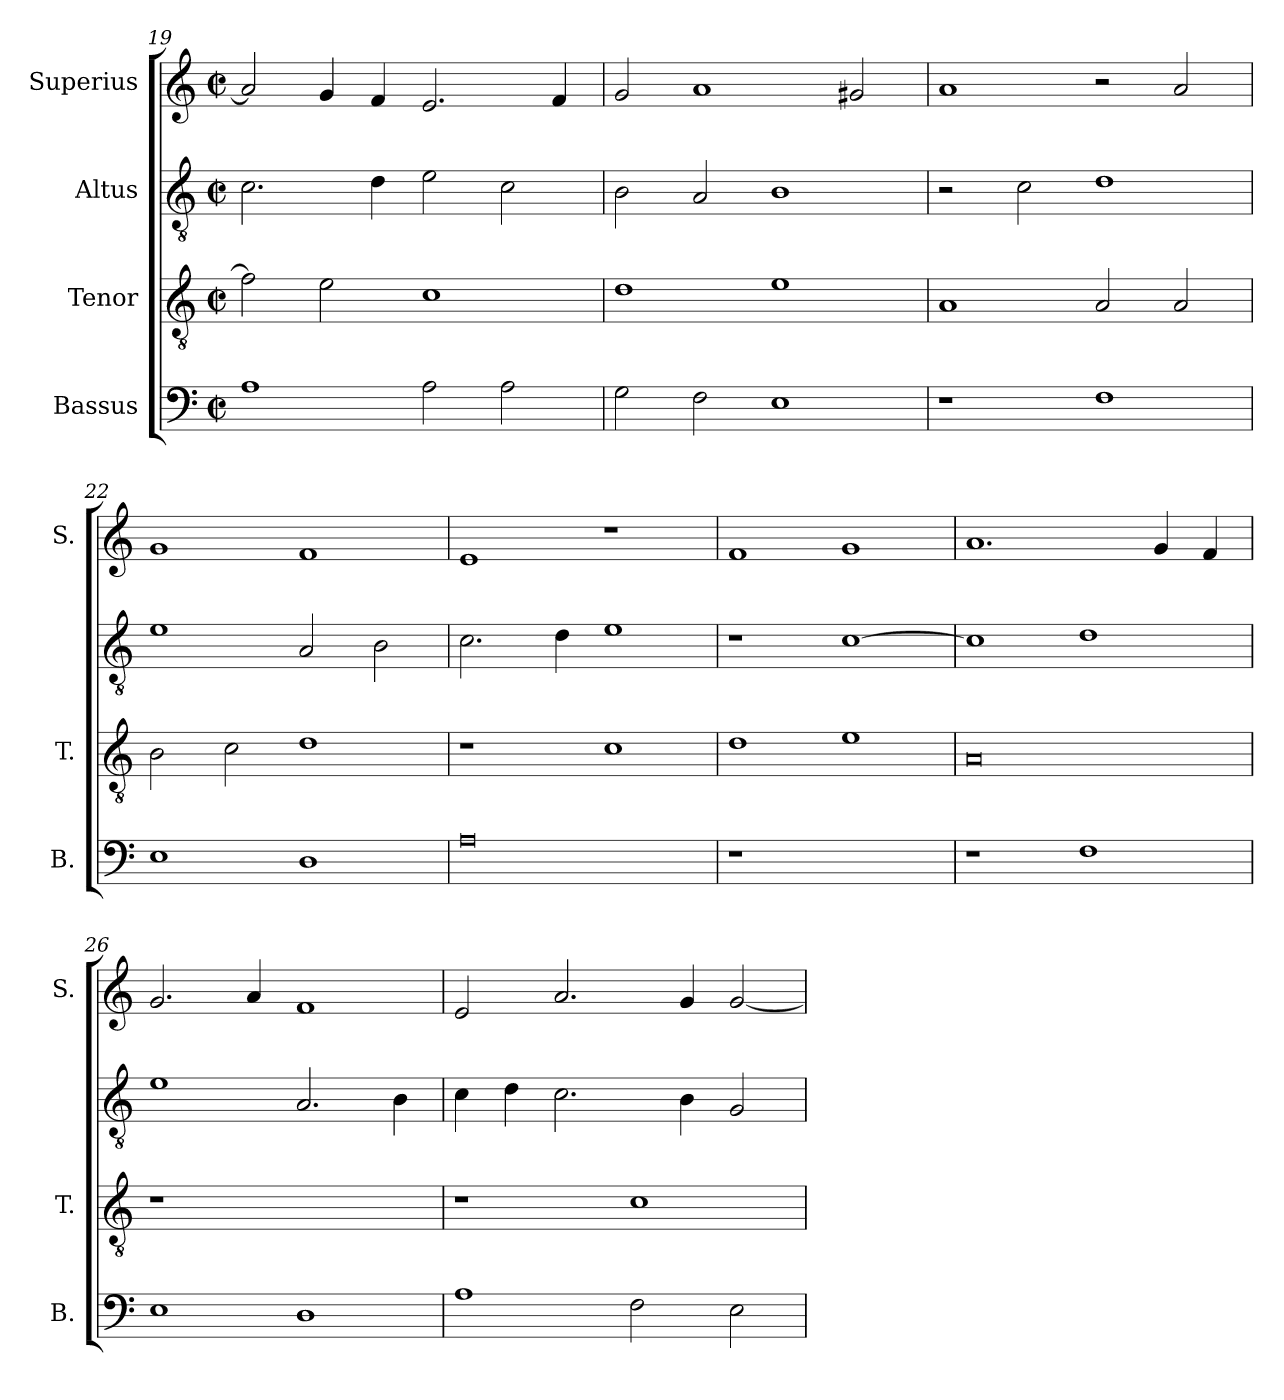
**kern	**kern	**kern	**kern
*part4	*part3	*part2	*part1
*staff4	*staff3	*staff2	*staff1
*I"Bassus	*I"Tenor	*I"Altus	*I"Superius
*I'B.	*I'T.	*	*I'S.
*clefF4	*clefGv2	*clefGv2	*clefG2
*	*ITrd7c12	*ITrd7c12	*
*k[]	*k[]	*k[]	*k[]
*C:	*C:	*C:	*C:
*M2/2	*M2/2	*M2/2	*M2/2
*met(c|)	*met(c|)	*met(c|)	*met(c|)
=19	=19	=19	=19
1Ai	2Fi\]	2.Ci\	2ai/]
.	2Ei\	.	4gi/
.	.	4Di\	4fi/
2Ai\	1Ci	2Ei\	2.ei/
2Ai\	.	2Ci\	.
.	.	.	4fi/
=20	=20	=20	=20
2Gi\	1Di	2BBi\	2gi/
2Fi\	.	2AAi/	1ai
1Ei	1Ei	1BBi	.
.	.	.	2g#Xi/
=21	=21	=21	=21
1r	1AAi	2r	1ai
.	.	2Ci\	.
1Fi	2AAi/	1Di	2r
.	2AAi/	.	2ai/
!!LO:LB:g=z
=22	=22	=22	=22
1Ei	2BBi\	1Ei	1gi
.	2Ci\	.	.
1Di	1Di	2AAi/	1fi
.	.	2BBi\	.
=23	=23	=23	=23
0Ai	1r	2.Ci\	1ei
.	.	4Di\	.
.	1Ci	1Ei	1r
=24	=24	=24	=24
!LO:N:vis=1	!	!	!
1r	1Di	1r	1fi
1ryy	1Ei	[>1Ci	1gi
=25	=25	=25	=25
1r	0AAi	1Ci]	1.ai
1Fi	.	1Di	.
.	.	.	4gi/
.	.	.	4fi/
=26	=26	=26	=26
!	!LO:N:vis=1	!	!
1Ei	1r	1Ei	2.gi/
.	.	.	4ai/
1Di	1ryy	2.AAi/	1fi
.	.	4BBi\	.
=27	=27	=27	=27
1Ai	1r	4Ci\	2ei/
.	.	4Di\	.
.	.	2.Ci\	2.ai/
2Fi\	1Ci	.	.
.	.	4BBi\	4gi/
2Ei\	.	2GGi/	[<2gi/
=	=	=	=
*-	*-	*-	*-
